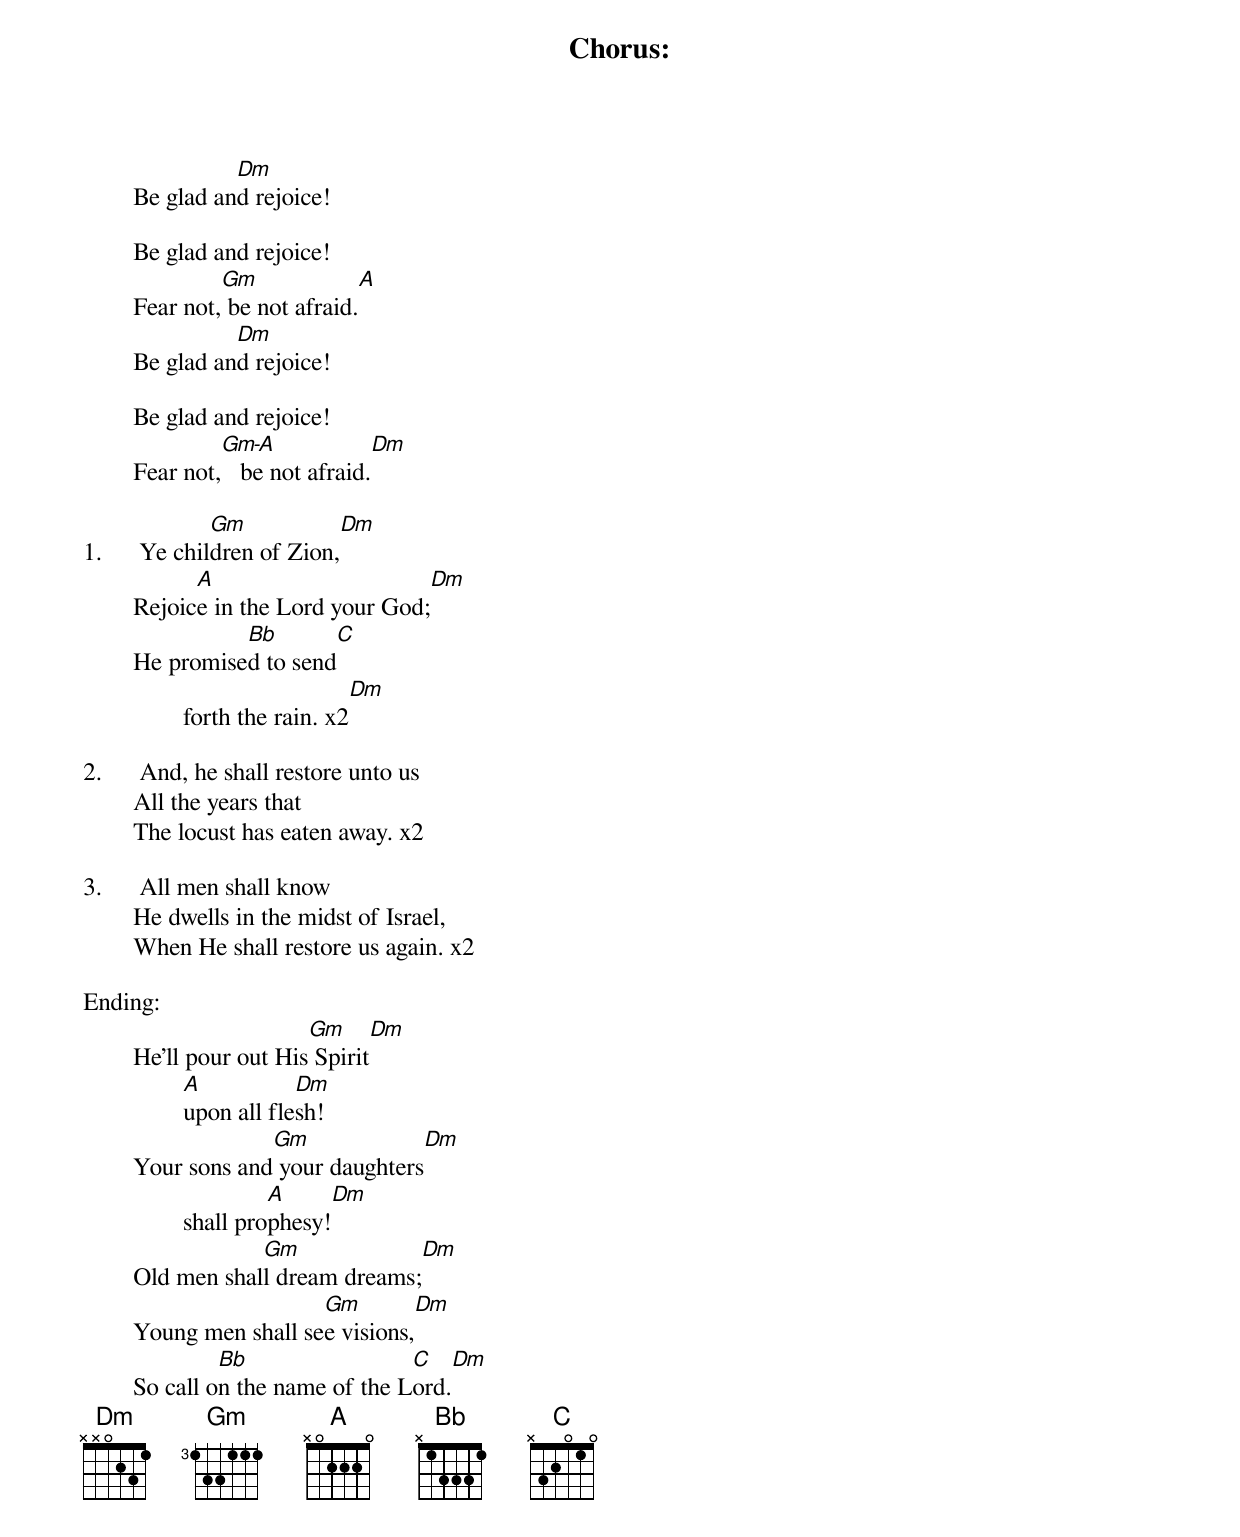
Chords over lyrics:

Chorus:
	          Dm
	Be glad and rejoice!

	Be glad and rejoice!
	         Gm                      A
	Fear not, be not afraid.
	          Dm
	Be glad and rejoice!

	Be glad and rejoice!
	         Gm-A                    Dm
	Fear not,   be not afraid.

               Gm               Dm
1.	Ye children of Zion,
	      A                       Dm
	Rejoice in the Lord your God;
	          Bb                   C
	He promised to send
		                    Dm
		forth the rain. x2

2.	And, he shall restore unto us
	All the years that
	The locust has eaten away. x2

3.	All men shall know
	He dwells in the midst of Israel,
	When He shall restore us again. x2

Ending:
		          Gm                       Dm
	He’ll pour out His Spirit
	        A           Dm
		upon all flesh!
	             Gm                        Dm
	Your sons and your daughters
	                 A         Dm
		shall prophesy!
	            Gm                             Dm
	Old men shall dream dreams;
	                  Gm                  Dm
	Young men shall see visions,
	         Bb                 C                      Dm
	So call on the name of the Lord.
